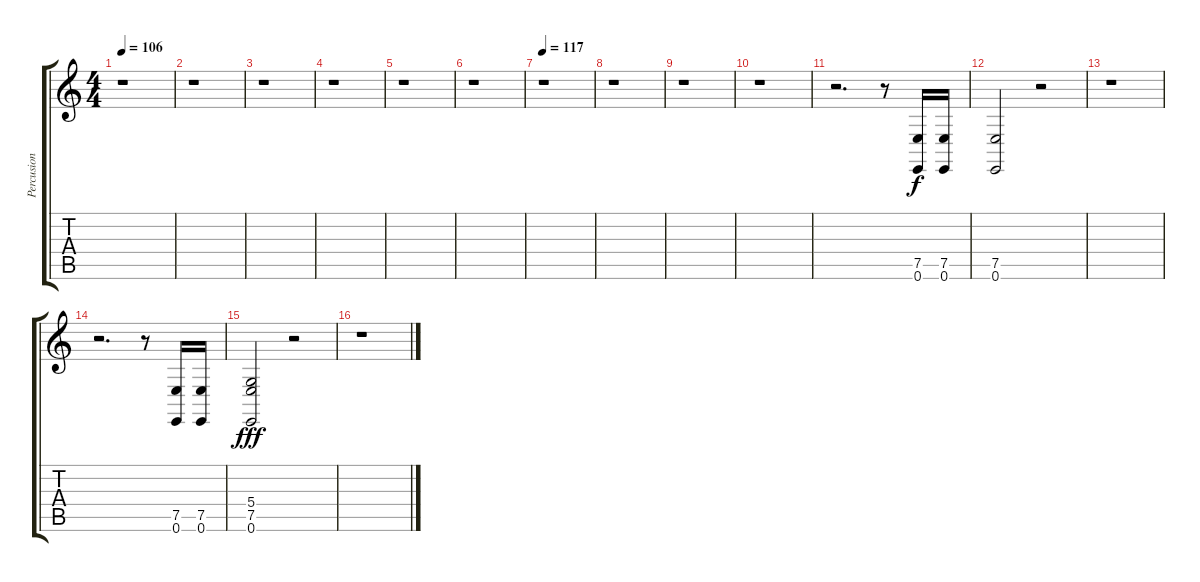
\track ("Percusion" "Percusion") {instrument timpani}
\staff {score tabs}
\tuning (E4 B3 G3 D3 A2 E2) {hide}
\ts (4 4)
\tempo 106
\clef g2
\ks c
r.1{dy fff} |
r.1 |
r.1 |
r.1 |
r.1 |
r.1 |
\tempo 117
r.1 |
r.1 |
r.1 |
r.1 |
r.2{d} r.8 (7.5 0.6).16{dy f} (7.5 0.6).16 |
(7.5 0.6).2 r.2 |
r.1 |
r.2{d} r.8 (7.5 0.6).16 (7.5 0.6).16 |
(5.4 7.5 0.6).2{dy fff} r.2 |
r.1
